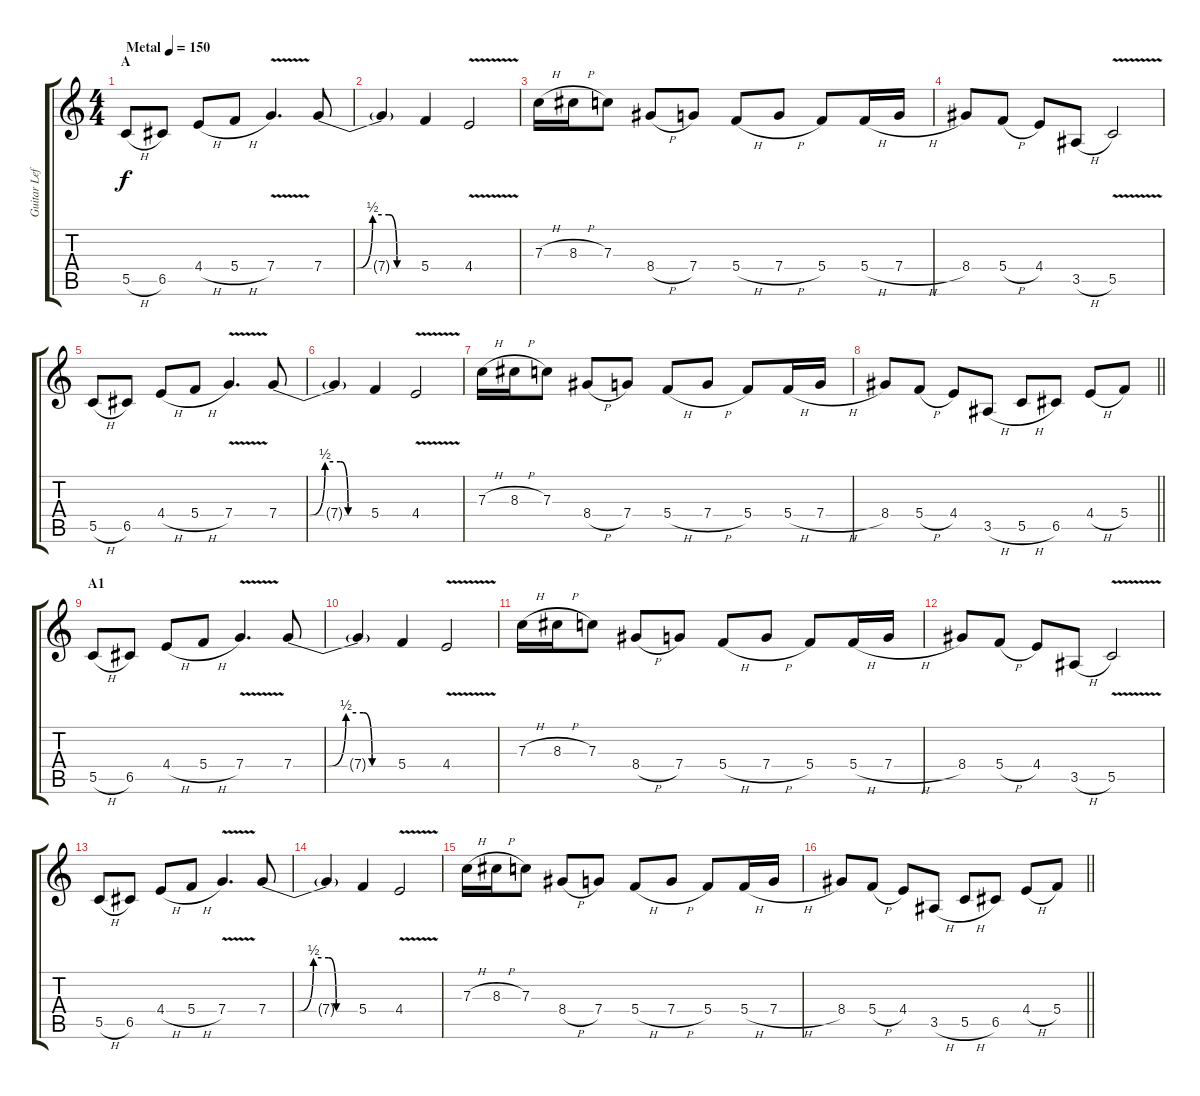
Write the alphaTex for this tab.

\track ("Guitar Left" "Guitar Lef") {instrument distortionguitar}
\staff {score tabs}
\tuning (D4 A3 F3 C3 G2 C2) {hide}
\ts (4 4)
\section ("" "A")
\tempo (150 "Metal")
\clef g2
\ks c
5.5{h}.8{dy f instrument distortionguitar} 6.5.8 4.4{h}.8 5.4{h}.8 7.4{v}.4{d} 7.4{be (custom 0 0 10 0 20 0 30 2 40 2 45 0 60 0)}.8 |
7.4{t}.4 5.4.4 4.4{v}.2 |
7.3{h}.16 8.3{h}.16 7.3.8 8.4{h}.8 7.4.8 5.4{h}.8 7.4{h}.8 5.4.8 5.4{h}.16 7.4{h}.16 |
8.4.8 5.4{h}.8 4.4.8 3.5{h}.8 5.5{v}.2 |
5.5{h}.8 6.5.8 4.4{h}.8 5.4{h}.8 7.4{v}.4{d} 7.4{be (custom 0 0 10 0 20 0 30 2 40 2 45 0 60 0)}.8 |
7.4{t}.4 5.4.4 4.4{v}.2 |
7.3{h}.16 8.3{h}.16 7.3.8 8.4{h}.8 7.4.8 5.4{h}.8 7.4{h}.8 5.4.8 5.4{h}.16 7.4{h}.16 |
\barLineRight lightlight
8.4.8 5.4{h}.8 4.4.8 3.5{h}.8 5.5{h}.8 6.5.8 4.4{h}.8 5.4.8 |
\section ("" "A1")
5.5{h}.8 6.5.8 4.4{h}.8 5.4{h}.8 7.4{v}.4{d} 7.4{be (custom 0 0 10 0 20 0 30 2 40 2 45 0 60 0)}.8 |
7.4{t}.4 5.4.4 4.4{v}.2 |
7.3{h}.16 8.3{h}.16 7.3.8 8.4{h}.8 7.4.8 5.4{h}.8 7.4{h}.8 5.4.8 5.4{h}.16 7.4{h}.16 |
8.4.8 5.4{h}.8 4.4.8 3.5{h}.8 5.5{v}.2 |
5.5{h}.8 6.5.8 4.4{h}.8 5.4{h}.8 7.4{v}.4{d} 7.4{be (custom 0 0 10 0 20 0 30 2 40 2 45 0 60 0)}.8 |
7.4{t}.4 5.4.4 4.4{v}.2 |
7.3{h}.16 8.3{h}.16 7.3.8 8.4{h}.8 7.4.8 5.4{h}.8 7.4{h}.8 5.4.8 5.4{h}.16 7.4{h}.16 |
\barLineRight lightlight
8.4.8 5.4{h}.8 4.4.8 3.5{h}.8 5.5{h}.8 6.5.8 4.4{h}.8 5.4.8
